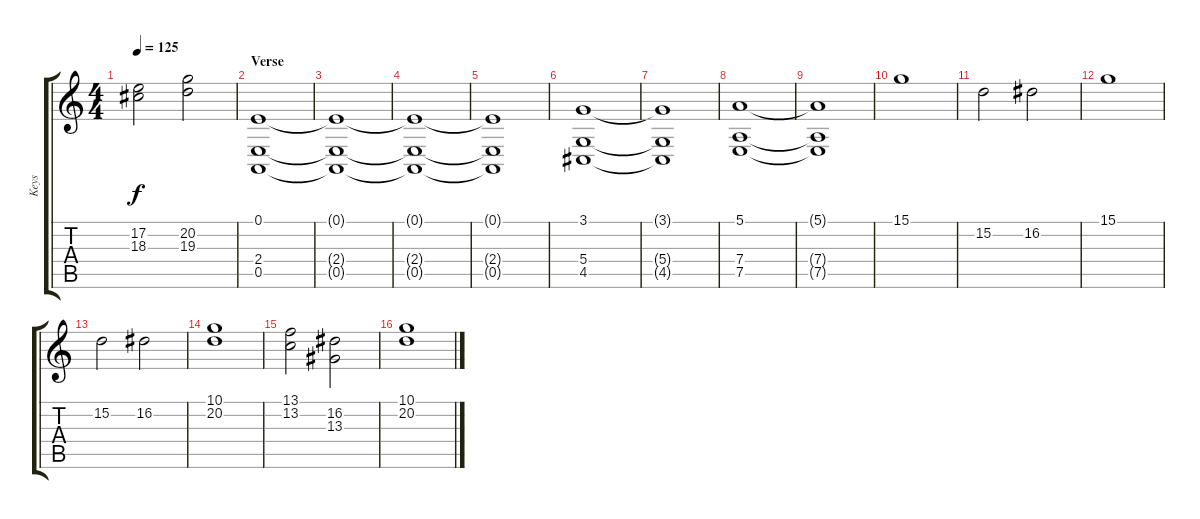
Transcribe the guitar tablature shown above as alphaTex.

\track ("Keys" "Keys") {instrument stringensemble1}
\staff {score tabs}
\tuning (E4 B3 G3 D3 A2 E2) {hide}
\ts (4 4)
\tempo 125
\clef g2
\ks c
(17.2{t} 18.3{t}).2{dy f} (20.2 19.3).2 |
\section ("" "Verse")
(0.1 2.4 0.5).1{volume 10 instrument stringensemble1} |
(0.1{t} 2.4{t} 0.5{t}).1 |
(0.1{t} 2.4{t} 0.5{t}).1 |
(0.1{t} 2.4{t} 0.5{t}).1 |
(3.1 5.4 4.5).1 |
(3.1{t} 5.4{t} 4.5{t}).1 |
(5.1 7.4 7.5).1 |
(5.1{t} 7.4{t} 7.5{t}).1 |
15.1.1 |
15.2.2 16.2.2 |
15.1.1 |
15.2.2 16.2.2 |
(10.1 20.2).1 |
(13.1 13.2).2 (16.2 13.3).2 |
(10.1 20.2).1
